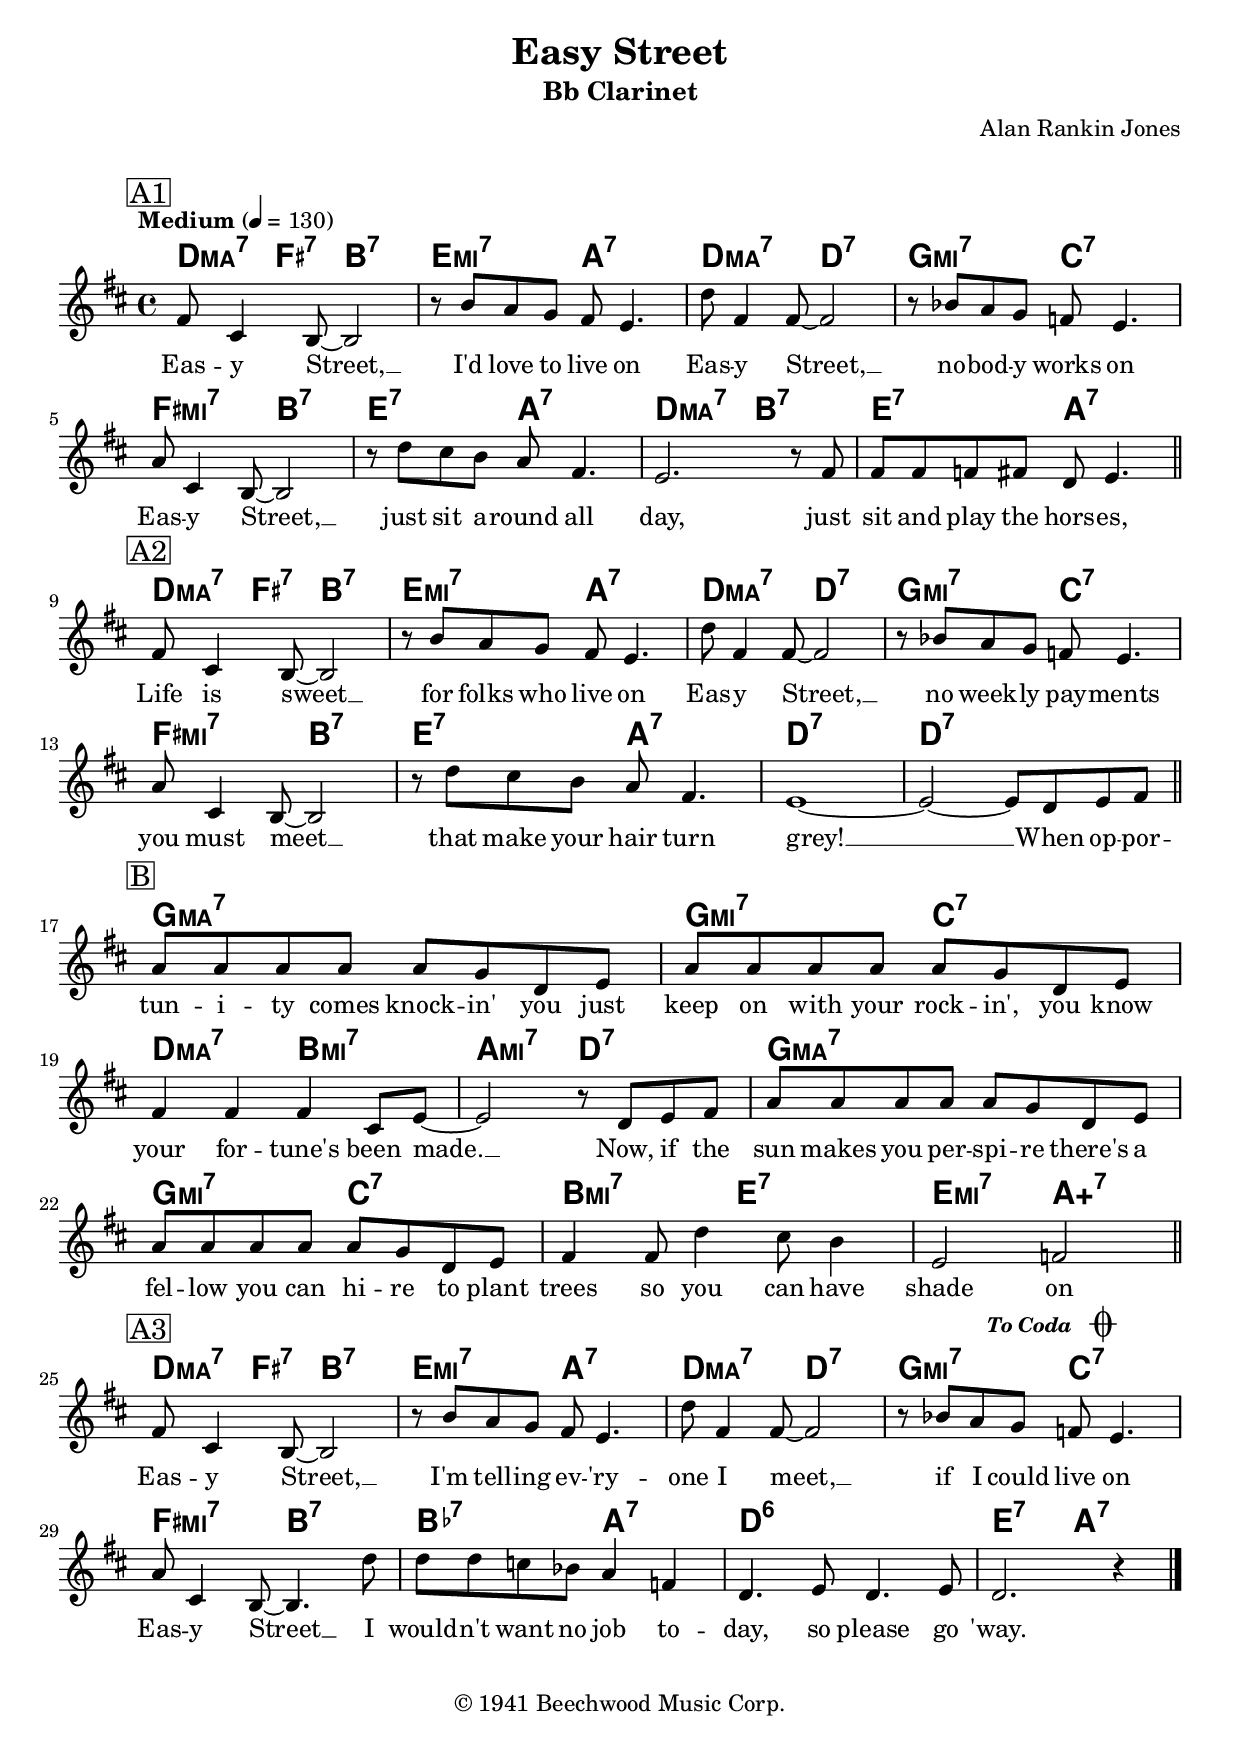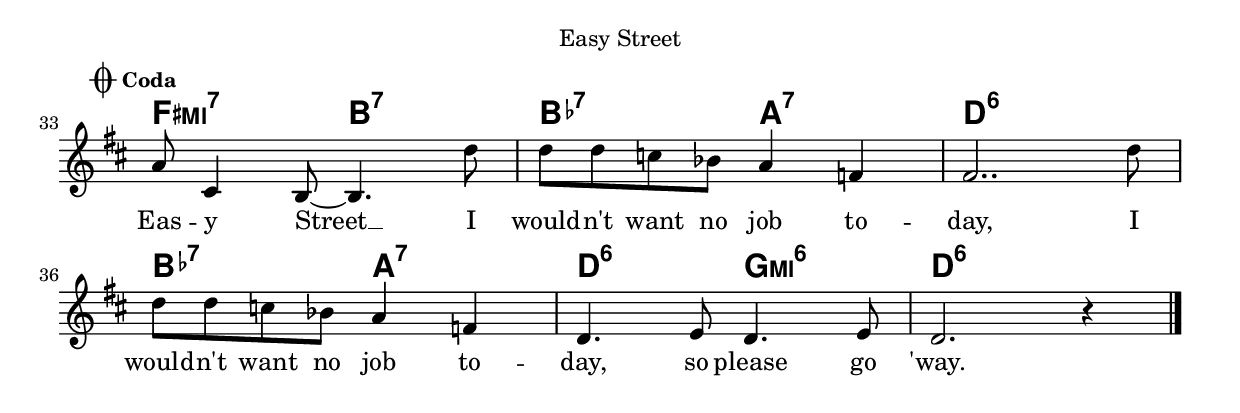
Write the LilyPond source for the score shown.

\version "2.24.0"

\include "english.ly"

instrument = "Bb Clarinet"
whatKey = d
whatClef = "treble"

\include "lead-sheets.ily"

\header {
  title = "Easy Street"
  subtitle = \instrument
  composer = "Alan Rankin Jones"
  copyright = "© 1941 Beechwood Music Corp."
}

refrainLyrics = \lyricmode {
  Eas -- y Street, __ I'd love to live on Eas -- y Street, __
  no -- bod -- y works on Eas -- y Street, __
  just sit a -- round all day,
  just sit and play the hors -- es,
  
  Life is sweet __ for folks who live on Eas -- y Street, __
  no week -- ly pay -- ments you must meet __
  that make your hair turn grey! __
  
  When op -- por -- tun -- i -- ty comes knock -- in'
  you just keep on with your rock -- in',
  you know your for -- tune's been made. __
  Now, if the sun makes you per -- spi -- re
  there's a fel -- low you can hi -- re
  to plant trees so you can have shade on
  
  Eas -- y Street, __ I'm tell -- ing ev -- 'ry -- one I meet, __
  if I could live on 
  Eas -- y Street __
  I would -- n't want no job to -- day, so please go 'way.

  Eas -- y Street __
  I would -- n't want no job to -- day,
  I would -- n't want no job to -- day, so please go 'way.
}

refrainChords = \chordmode {
  c4:maj7 e4:7 a2:7 d2:m7 g2:7 c2:maj7 c2:7 f2:m7 bf2:7
  e2:m7 a2:7 d2:7 g2:7 c2:maj7 a2:7 d2:7 g2:7

  c4:maj7 e4:7 a2:7 d2:m7 g2:7 c2:maj7 c2:7 f2:m7 bf2:7
  e2:m7 a2:7 d2:7 g2:7 c1:7 c1:7
  
  f1:maj7 f2:m7 bf2:7 c2:maj7 a2:m7 g2:m7 c2:7
  f1:maj7 f2:m7 bf2:7 a2:m7 d2:7 d2:m7 g2:7.5+

  c4:maj7 e4:7 a2:7 d2:m7 g2:7 c2:maj7 c2:7 f2:m7 bf2:7

  e2:m7 a2:7 af2:7 g2:7 c1:6 d2:7 g2:7

  e2:m7 a2:7 af2:7 g2:7 c1:6 af2:7 g2:7 c2:6 f2:m6 c1:6
}

refrainKey = c

refrainMelody = \relative f' {
  \time 4/4
  \key \refrainKey \major
  \clef \whatClef
  \tempo "Medium" 4 = 130

  \mark \markup{ \box "A1" }
  
  e8 b4 a8~ a2 | r8 a'8 g8 f8 e8 d4. | c'8 e,4 e8~ e2 | r8 af8 g8 f8 ef8 d4. |
  g8 b,4 a8~ a2 | r8 c'8 b8 a8 g8 e4. | d2. r8 e8 | e8 e8 ds8 e8 c8 d4.|

  \bar "||"
  \break
  
  \mark \markup{ \box "A2" }

  e8 b4 a8~ a2 | r8 a'8 g8 f8 e8 d4. | c'8 e,4 e8~ e2 | r8 af8 g8 f8 ef8 d4. |
  g8 b,4 a8~ a2 | r8 c'8 b8 a8 g8 e4. | d1~ | d2~ d8 c8 d8 e8 |

  \bar "||"
  \break
  
  \mark \markup{ \box "B" }
  
  g8 g8 g8 g8 g8 f8 c8 d8 | g8 g8 g8 g8 g8 f8 c8 d8 | e4 e4 e4 b8 d8~ | d2 r8 c8 d8 e8 |
  g8 g8 g8 g8 g8 f8 c8 d8 | g8 g8 g8 g8 g8 f8 c8 d8 | e4 e8 c'4 b8 a4 | d,2 ds2 |

  \bar "||"
  \break
  
  \mark \markup{ \box "A3" }

  e8 b4 a8~ a2 | r8 a'8 g8 f8 e8 d4. | c'8 e,4 e8~ e2 | r8 af8 g8 f8 ef8 \textToCoda d4. |
  g8 b,4 a8~ a4. c'8 | c8 c8 bf8 af8 g4 ef4 | c4. d8 c4. d8 | c2. r4 |
  
  \bar "|."
  \pageBreak
  \textCoda
  g'8 b,4 a8~ a4. c'8 | c8 c8 bf8 af8 g4 ef4 | e2.. c'8 |
  \break
  c8 c8 bf8 af8 g4 ef4 | c4. d8 c4. d8 | c2. r4 |
  \bar "|."
}

\include "paper.ily"

\markup {
  % Leave a gap after the header
  \vspace #1
}

\include "refrain.ily"

